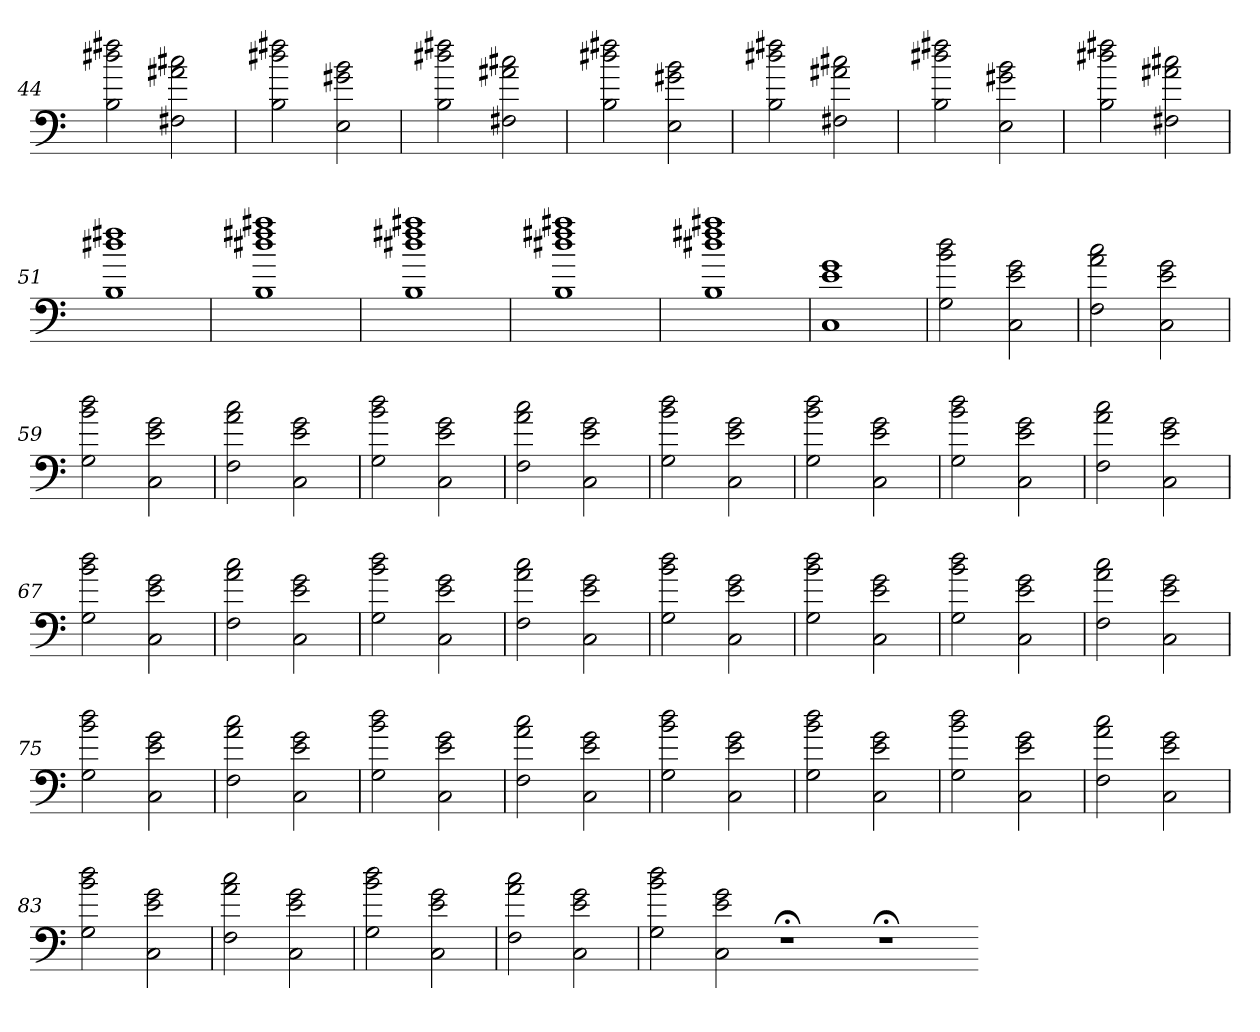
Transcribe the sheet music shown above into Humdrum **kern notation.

**kern
*part1
*staff1
=44
2B 2dd#X 2ff#X
2F#X 2a#X 2cc#X
=45
2B 2dd#X 2ff#X
2E 2g#X 2b
=46
2B 2dd#X 2ff#X
2F#X 2a#X 2cc#X
=47
2B 2dd#X 2ff#X
2E 2g#X 2b
=48
2B 2dd#X 2ff#X
2F#X 2a#X 2cc#X
=49
2B 2dd#X 2ff#X
2E 2g#X 2b
=50
2B 2dd#X 2ff#X
2F#X 2a#X 2cc#X
=51
1B 1dd#X 1ff#X
=52
1B 1dd#X 1ff#X 1aa#X
=53
1B 1dd#X 1ff#X 1aa#X
=54
1B 1dd#X 1ff#X 1aa#X
=55
1B 1dd#X 1ff#X 1aa#X
=56
1C 1e 1g
=57
2G 2b 2dd
2C 2e 2g
=58
2F 2a 2cc
2C 2e 2g
=59
2G 2b 2dd
2C 2e 2g
=60
2F 2a 2cc
2C 2e 2g
=61
2G 2b 2dd
2C 2e 2g
=62
2F 2a 2cc
2C 2e 2g
=63
2G 2b 2dd
2C 2e 2g
=64
2G 2b 2dd
2C 2e 2g
=65
2G 2b 2dd
2C 2e 2g
=66
2F 2a 2cc
2C 2e 2g
=67
2G 2b 2dd
2C 2e 2g
=68
2F 2a 2cc
2C 2e 2g
=69
2G 2b 2dd
2C 2e 2g
=70
2F 2a 2cc
2C 2e 2g
=71
2G 2b 2dd
2C 2e 2g
=72
2G 2b 2dd
2C 2e 2g
=73
2G 2b 2dd
2C 2e 2g
=74
2F 2a 2cc
2C 2e 2g
=75
2G 2b 2dd
2C 2e 2g
=76
2F 2a 2cc
2C 2e 2g
=77
2G 2b 2dd
2C 2e 2g
=78
2F 2a 2cc
2C 2e 2g
=79
2G 2b 2dd
2C 2e 2g
=80
2G 2b 2dd
2C 2e 2g
=81
2G 2b 2dd
2C 2e 2g
=82
2F 2a 2cc
2C 2e 2g
=83
2G 2b 2dd
2C 2e 2g
=84
2F 2a 2cc
2C 2e 2g
=85
2G 2b 2dd
2C 2e 2g
=86
2F 2a 2cc
2C 2e 2g
=87
2G 2b 2dd
2C 2e 2g
1r;<
1r;<
=-
*-
